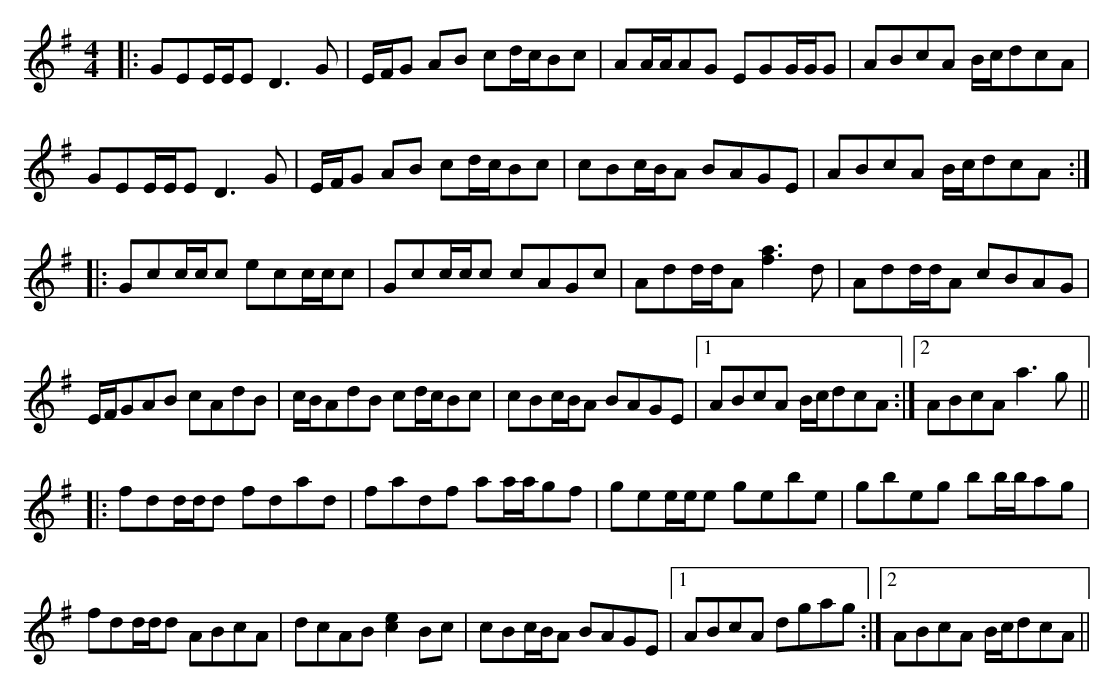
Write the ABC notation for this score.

X:1
M:4/4
K:Dmix
|: GEE/E/E D3G|E/F/G AB cd/c/Bc|AA/A/AG EGG/G/G|ABcA B/c/dcA|
GEE/E/E D3G|E/F/G AB cd/c/Bc|cBc/B/A BAGE|ABcA B/c/dcA :|
|: Gcc/c/c ecc/c/c|Gcc/c/c cAGc|Add/d/A [fa]3d|Add/d/A cBAG|
E/F/GAB cAdB|c/B/AdB cd/c/Bc|cBc/B/A BAGE|1 ABcA B/c/dcA :|2 ABcA a3g||
|: fdd/d/d fdad|fadf aa/a/gf|gee/e/e gebe|gbeg bb/b/ag|
fdd/d/d ABcA|dcAB [ce]2Bc|cBc/B/A BAGE|1 ABcA dgag :|2 ABcA B/c/dcA ||
